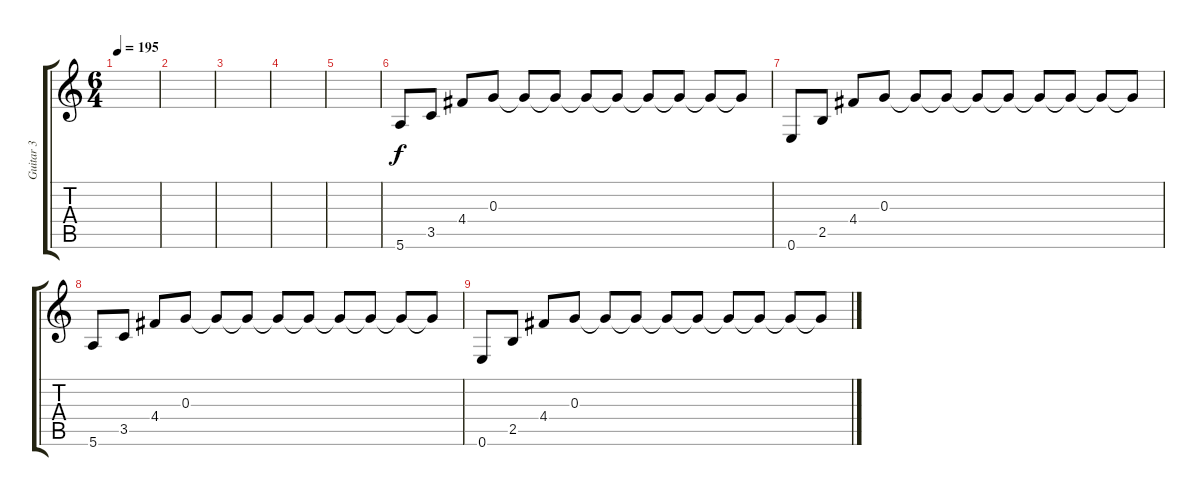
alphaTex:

\track ("Guitar 3" "Guitar 3") {solo instrument acousticguitarsteel}
\staff {score tabs}
\tuning (E4 B3 G3 D3 A2 E2) {hide}
\ts (6 4)
\tempo 195
\clef g2
\ks c
|
|
|
|
|
5.6.8{balance 3 instrument acousticguitarsteel} 3.5.8 4.4.8 0.3.8 0.3{t}.8 0.3{t}.8 0.3{t}.8 0.3{t}.8 0.3{t}.8 0.3{t}.8 0.3{t}.8 0.3{t}.8 |
0.6.8 2.5.8 4.4.8 0.3.8 0.3{t}.8 0.3{t}.8 0.3{t}.8 0.3{t}.8 0.3{t}.8 0.3{t}.8 0.3{t}.8 0.3{t}.8 |
5.6.8 3.5.8 4.4.8 0.3.8 0.3{t}.8 0.3{t}.8 0.3{t}.8 0.3{t}.8 0.3{t}.8 0.3{t}.8 0.3{t}.8 0.3{t}.8 |
0.6.8 2.5.8 4.4.8 0.3.8 0.3{t}.8 0.3{t}.8 0.3{t}.8 0.3{t}.8 0.3{t}.8 0.3{t}.8 0.3{t}.8 0.3{t}.8
